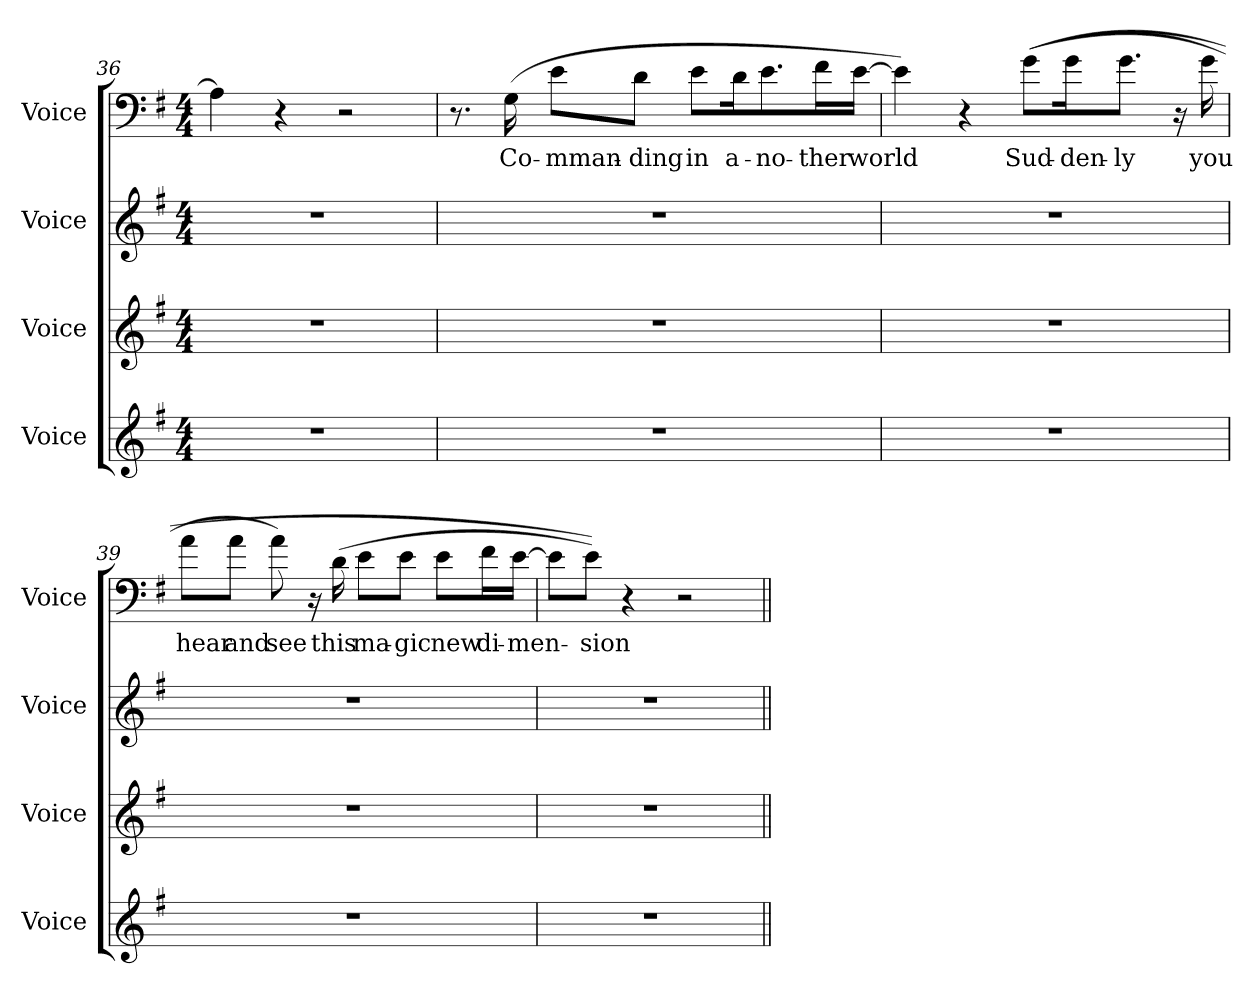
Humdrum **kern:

**kern	**kern	**kern	**kern	**text
*part4	*part3	*part2	*part1	*part1
*staff4	*staff3	*staff2	*staff1	*staff1
*I"Voice	*I"Voice	*I"Voice	*I"Voice	*
*I'Voice	*I'Voice	*I'Voice	*I'Voice	*
*clefG2	*clefG2	*clefG2	*clefF4	*
*k[f#]	*k[f#]	*k[f#]	*k[f#]	*
*G:	*G:	*G:	*G:	*
*M4/4	*M4/4	*M4/4	*M4/4	*
=36	=36	=36	=36	=36
1r	1r	1r	4Ai\]	.
.	.	.	4r	.
.	.	.	2r	.
!!LO:PB:g=z
=37	=37	=37	=37	=37
1r	1r	1r	8.r	.
!	!	!	!	!LO:LY:b:color=#000000
.	.	.	(16Gi\	Co-
!	!	!	!	!LO:LY:b:color=#000000
.	.	.	8ei\L	-mman-
!	!	!	!	!LO:LY:b:color=#000000
.	.	.	8di\J	-ding
!	!	!	!	!LO:LY:b:color=#000000
.	.	.	8ei\L	in
!	!	!	!	!LO:LY:b:color=#000000
.	.	.	16di\k	a-
!	!	!	!	!LO:LY:b:color=#000000
.	.	.	8.ei\	-no-
!	!	!	!	!LO:LY:b:color=#000000
.	.	.	16f#i\L	-ther
!	!	!	!	!LO:LY:b:color=#000000
.	.	.	[16ei\JJ	world
=38	=38	=38	=38	=38
1r	1r	1r	4ei\])	.
.	.	.	4r	.
!	!	!	!	!LO:LY:b:color=#000000
.	.	.	((8gi\L	Sud-
!	!	!	!	!LO:LY:b:color=#000000
.	.	.	16gi\k	-den-
!	!	!	!	!LO:LY:b:color=#000000
.	.	.	8.gi\J	-ly
.	.	.	16r	.
!	!	!	!	!LO:LY:b:color=#000000
.	.	.	16gi\	you
!!LO:LB:g=z
=39	=39	=39	=39	=39
!	!	!	!	!LO:LY:b:color=#000000
1r	1r	1r	8ai\L	hear
!	!	!	!	!LO:LY:b:color=#000000
.	.	.	8ai\J	and
!	!	!	!	!LO:LY:b:color=#000000
.	.	.	8ai\)	see
.	.	.	16r	.
!	!	!	!	!LO:LY:b:color=#000000
.	.	.	(16di\	this
!	!	!	!	!LO:LY:b:color=#000000
.	.	.	8ei\L	ma-
!	!	!	!	!LO:LY:b:color=#000000
.	.	.	8ei\J	-gic
!	!	!	!	!LO:LY:b:color=#000000
.	.	.	8ei\L	new
!	!	!	!	!LO:LY:b:color=#000000
.	.	.	16f#i\L	di-
!	!	!	!	!LO:LY:b:color=#000000
.	.	.	[16ei\JJ	-men-
=40	=40	=40	=40	=40
1r	1r	1r	8ei\L]	.
!	!	!	!	!LO:LY:b:color=#000000
.	.	.	8ei\J))	-sion
.	.	.	4r	.
.	.	.	2r	.
=||	=||	=||	=||	=||
*-	*-	*-	*-	*-
